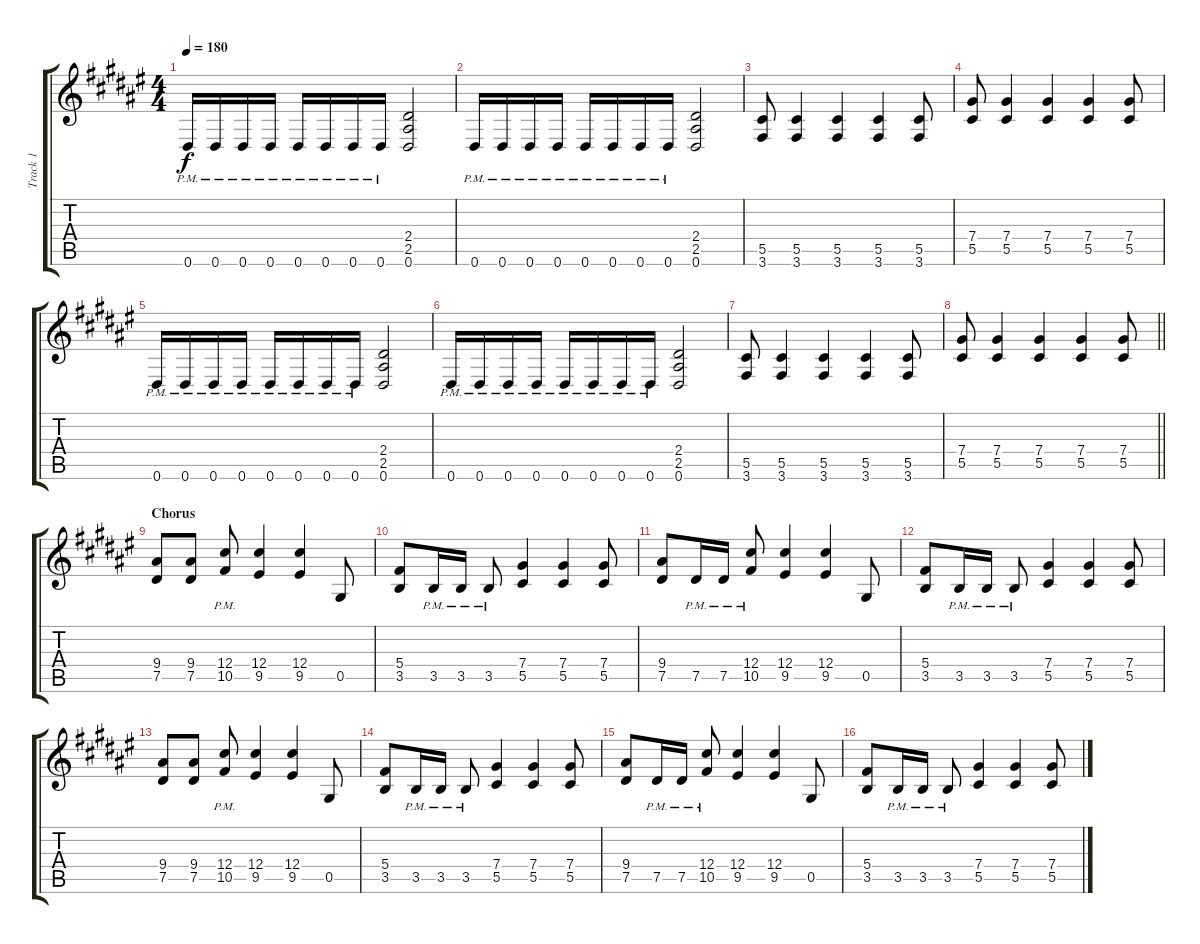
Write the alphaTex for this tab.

\track ("Track 1" "Track 1") {instrument distortionguitar}
\staff {score tabs}
\tuning (Eb4 Bb3 Gb3 Db3 Ab2 Eb2) {hide}
\ts (4 4)
\tempo 180
\clef g2
\ks f#
0.6{pm}.16{dy f} 0.6{pm}.16 0.6{pm}.16 0.6{pm}.16 0.6{pm}.16 0.6{pm}.16 0.6{pm}.16 0.6{pm}.16 (2.4 2.5 0.6).2 |
0.6{pm}.16 0.6{pm}.16 0.6{pm}.16 0.6{pm}.16 0.6{pm}.16 0.6{pm}.16 0.6{pm}.16 0.6{pm}.16 (2.4 2.5 0.6).2 |
(5.5 3.6).8 (5.5 3.6).4 (5.5 3.6).4 (5.5 3.6).4 (5.5 3.6).8 |
(7.4 5.5).8 (7.4 5.5).4 (7.4 5.5).4 (7.4 5.5).4 (7.4 5.5).8 |
0.6{pm}.16 0.6{pm}.16 0.6{pm}.16 0.6{pm}.16 0.6{pm}.16 0.6{pm}.16 0.6{pm}.16 0.6{pm}.16 (2.4 2.5 0.6).2 |
0.6{pm}.16 0.6{pm}.16 0.6{pm}.16 0.6{pm}.16 0.6{pm}.16 0.6{pm}.16 0.6{pm}.16 0.6{pm}.16 (2.4 2.5 0.6).2 |
(5.5 3.6).8 (5.5 3.6).4 (5.5 3.6).4 (5.5 3.6).4 (5.5 3.6).8 |
\barLineRight lightlight
(7.4 5.5).8 (7.4 5.5).4 (7.4 5.5).4 (7.4 5.5).4 (7.4 5.5).8 |
\section ("" "Chorus")
(9.4 7.5).8 (9.4 7.5).8 (12.4{pm} 10.5{pm}).8 (12.4 9.5).4 (12.4 9.5).4 0.5.8 |
(5.4 3.5).8 3.5{pm}.16 3.5{pm}.16 3.5{pm}.8 (7.4 5.5).4 (7.4 5.5).4 (7.4 5.5).8 |
(9.4 7.5).8 7.5{pm}.16 7.5{pm}.16 (12.4{pm} 10.5{pm}).8 (12.4 9.5).4 (12.4 9.5).4 0.5.8 |
(5.4 3.5).8 3.5{pm}.16 3.5{pm}.16 3.5{pm}.8 (7.4 5.5).4 (7.4 5.5).4 (7.4 5.5).8 |
(9.4 7.5).8 (9.4 7.5).8 (12.4{pm} 10.5{pm}).8 (12.4 9.5).4 (12.4 9.5).4 0.5.8 |
(5.4 3.5).8 3.5{pm}.16 3.5{pm}.16 3.5{pm}.8 (7.4 5.5).4 (7.4 5.5).4 (7.4 5.5).8 |
(9.4 7.5).8 7.5{pm}.16 7.5{pm}.16 (12.4{pm} 10.5{pm}).8 (12.4 9.5).4 (12.4 9.5).4 0.5.8 |
(5.4 3.5).8 3.5{pm}.16 3.5{pm}.16 3.5{pm}.8 (7.4 5.5).4 (7.4 5.5).4 (7.4 5.5).8
